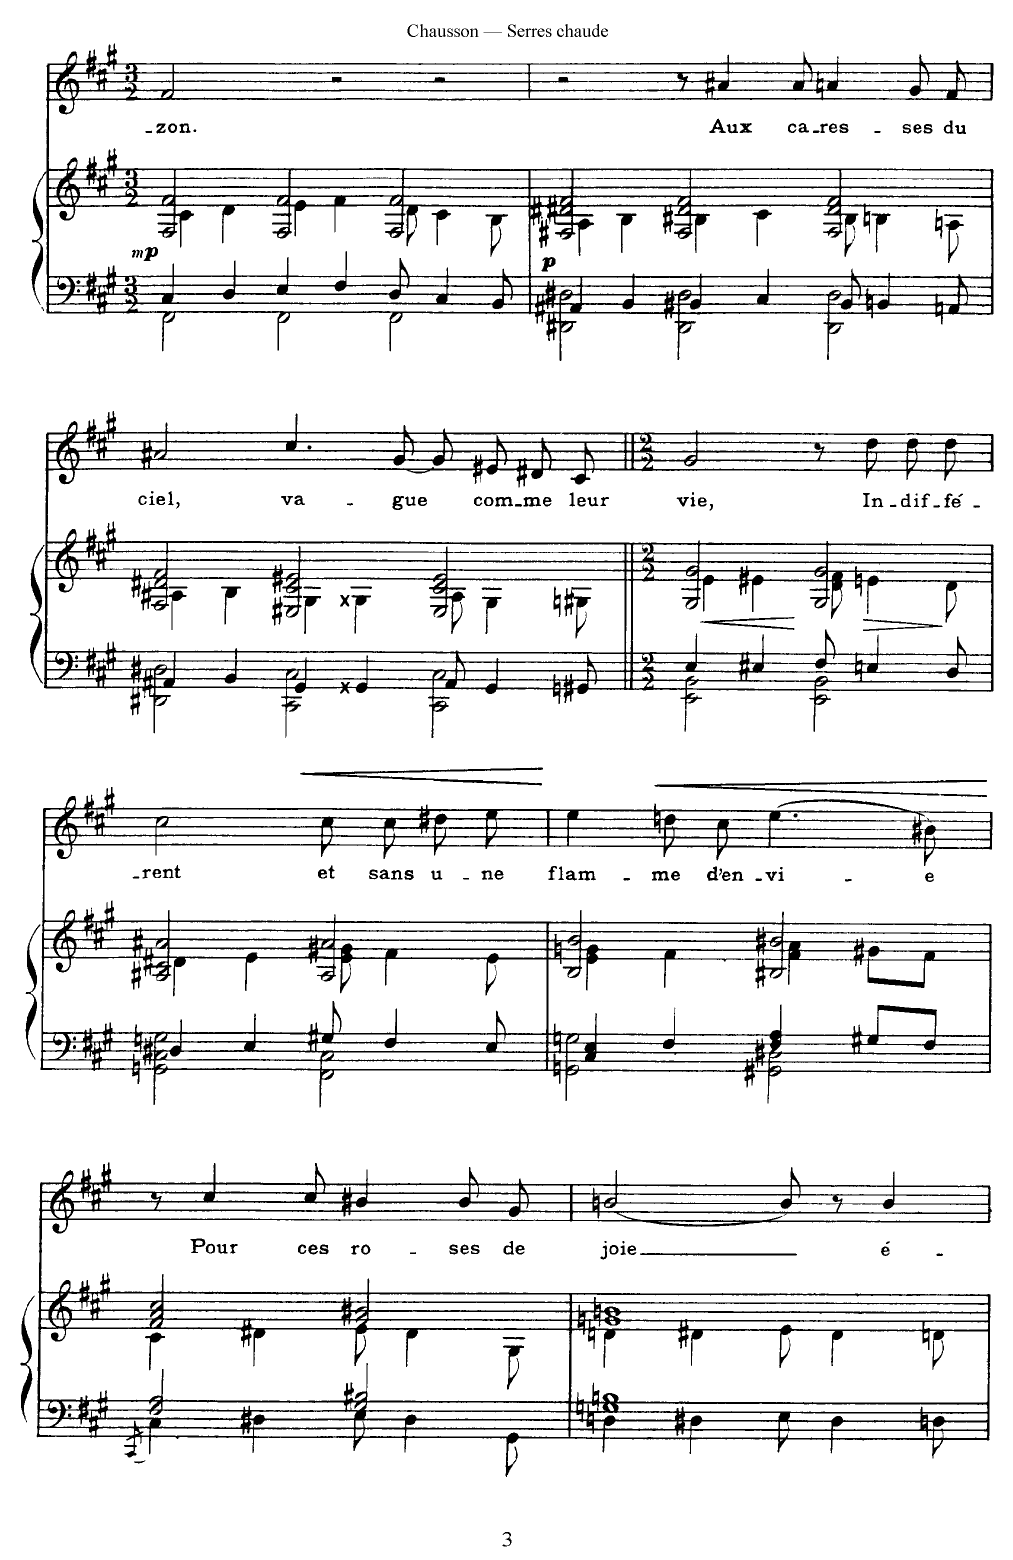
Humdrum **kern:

**kern	**kern	**dynam	**kern	**text	**dynam
*part2	*part2	*part2	*part1	*part1	*part1
*staff3	*staff2	*staff2/3	*staff1	*staff1	*staff1
*I"Piano	*	*	*I"Voice	*	*
*I'Pno	*	*	*	*	*
*clefF4	*clefG2	*	*clefG2	*	*
*k[f#c#g#]	*k[f#c#g#]	*	*k[f#c#g#]	*	*
*M3/2	*M3/2	*	*M3/2	*	*
=15	=15	=15	=15	=15	=15
*^	*^	*	*	*	*
!	!	!	!	!LO:DY:b	!	!	!
4C#/	2FF#\	2F#/ 2f#/	4c#\	mp	2f#/	-- zon.	.
4D/	.	.	4d\	.	.	.	.
4E/	2FF#\	2F#/ 2f#/	4e\	.	2r	.	.
4F#/	.	.	4f#\	.	.	.	.
8D/	2FF#\	2F#/ 2f#/	8d\	.	2r	.	.
4C#/	.	.	4c#\	.	.	.	.
8BB/	.	.	8B\	.	.	.	.
=16	=16	=16	=16	=16	=16	=16	=16
!	!	!	!	!LO:DY:b	!	!	!
4AA#X/	2DD#X\ 2D#X\	2F#/ 2d#X/ 2f#/	4A#X\	p	2r	.	.
4BB/	.	.	4B\	.	.	.	.
4BB#X/	2DD#\ 2D#\	2F#/ 2d#/ 2f#/	4B#X\	.	8r	.	.
.	.	.	.	.	4a#X/	Aux	.
4C#/	.	.	4c#\	.	.	.	.
.	.	.	.	.	8a#/	ca-	.
8BB#/	2DD#\ 2D#\	2F#/ 2d#/ 2f#/	8B#\	.	4an/	-res-	.
4BBn/	.	.	4Bn\	.	.	.	.
.	.	.	.	.	8g#/L	-ses	.
8AAn/	.	.	8An\	.	8f#/J	du	.
=17	=17	=17	=17	=17	=17	=17	=17
4AA#X/	2DD#X\ 2D#X\	2F#/ 2d#X/ 2f#/	4A#X\	.	2a#X/	ciel,	.
4BB/	.	.	4B\	.	.	.	.
4GG#/	2CC#\ 2C#\	2E#X/ 2c#/ 2e#X/	4G#\	.	4.cc#\	va-	.
4GG##X/	.	.	4G##X\	.	.	.	.
.	.	.	.	.	[8g#/	-gue	.
8AA#/	2CC#\ 2C#\	2E#/ 2c#/ 2e#/	8A#\	.	8g#/L]	.	.
4GG##/	.	.	4G##\	.	8e#X/	com-	.
.	.	.	.	.	8d#X/	-me	.
8GG#X/	.	.	8G#X\	.	8c#/J	leur	.
=18||	=18||	=18||	=18||	=18||	=18||	=18||	=18||
*M2/2	*	*M2/2	*	*	*M2/2	*	*
!	!	!	!	!LO:HP:b	!	!	!
4E/	2EE\ 2BB\	2G#/ 2g#/	4e\	<	2g#/	vie,	.
4E#X/	.	.	4e#X\	.	.	.	.
8F#/	2EE\ 2BB\	2G#/ 2g#/	8d\ 8f#\	.	8r	.	.
4En/	.	.	4en\	.	8dd\L	In-	.
.	.	.	.	.	8dd\	-dif-	.
8D/	.	.	8d\	.	8dd\J	-fé-	.
*v	*v	*	*	*	*	*	*
*	*v	*v	*	*	*	*
.	.	[	.	.	.
=19	=19	=19	=19	=19	=19
*^	*^	*	*	*	*
4D#X/	2GGn\ 2C#\ 2Gn\	2A#X/ 2c#/ 2a#X/	4d#X\	.	2cc#\	-rent	.
4E/	.	.	4e\	.	.	.	.
!	!	!	!	!	!	!	!LO:HP:b
8G#X/	2FF#\ 2C#\	2A#/ 2a#/	8e\ 8g#X\	.	8cc#\L	et	<
4F#/	.	.	4f#\	.	8cc#\	sans	.
.	.	.	.	.	8dd#X\	u-	.
8E/	.	.	8e\	.	8ee\J	-ne	.
*v	*v	*	*	*	*	*	*
*	*v	*v	*	*	*	*
.	.	.	.	.	[
=20	=20	=20	=20	=20	=20
*^	*^	*	*	*	*
4C#/ 4E/	2GGn\ 2Gn\	2B/ 2b/	4e\ 4gn\	.	4ee\	flam-	.
!	!	!	!	!	!	!	!LO:HP:b
4F#/	.	.	4f#\	.	8ddn\L	-me	<
.	.	.	.	.	8cc#\J	d'en-	.
4F#/ 4A/	2GG#X\ 2D#X\	2B#X/ 2b#X/	4f#\ 4a\	.	(4.ee\	-vi-	.
8G#X/L	.	.	8g#X\L	.	.	.	.
8F#/J	.	.	8f#\J	.	8b#X\)	-e	.
*v	*v	*	*	*	*	*	*
*	*v	*v	*	*	*	*
.	.	.	.	.	[
=21	=21	=21	=21	=21	=21
*^	*	*	*	*	*
.	8qCC#/	.	.	.	.	.
*	*	*^	*	*	*	*
2F#/ 2A/	4C#\	2f#/ 2a/ 2cc#/	4c#\	.	8r	.	.
.	.	.	.	.	4cc#\	Pour	.
.	4D#X\	.	4d#X\	.	.	.	.
.	.	.	.	.	8cc#\	ces	.
2G#/ 2B#X/	8E\	2g#/ 2b#X/	8e\	.	4b#X/	ro-	.
.	4D#\	.	4d#\	.	.	.	.
.	.	.	.	.	8b#/L	-ses	.
.	8GG#\	.	8G#\	.	8g#/J	de	.
=22	=22	=22	=22	=22	=22	=22	=22
1Gn 1Bn	4Dn\	1gn 1bn	4dn\	.	[2bn/	joie	.
.	4D#X\	.	4d#X\	.	.	.	.
.	8E\	.	8e\	.	8b/]	.	.
.	4D#\	.	4d#\	.	8r	.	.
.	.	.	.	.	4b/	é-	.
.	8Dn\	.	8dn\	.	.	.	.
*v	*v	*	*	*	*	*	*
*	*v	*v	*	*	*	*
=	=	=	=	=	=
*-	*-	*-	*-	*-	*-
